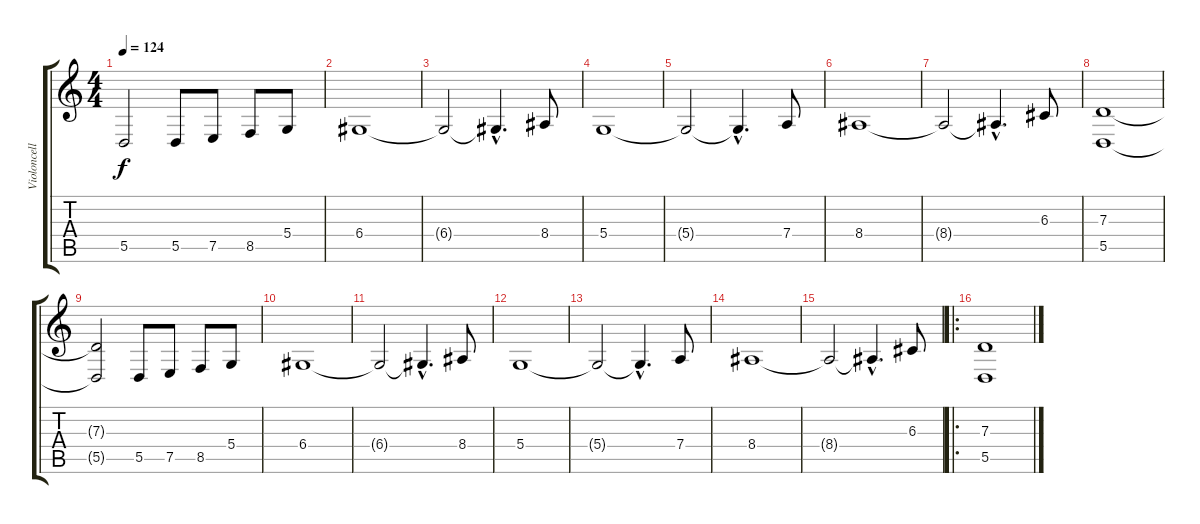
\track ("Violoncelle" "Violoncell") {instrument cello}
\staff {score tabs}
\tuning (E4 B3 G3 D3 A2 E2) {hide}
\ts (4 4)
\tempo 124
\clef g2
\ks c
5.5{t}.2{dy f} 5.5.8 7.5.8 8.5.8 5.4.8 |
6.4.1 |
6.4{t}.2 6.4{hac t}.4{d} 8.4.8 |
5.4.1 |
5.4{t}.2 5.4{hac t}.4{d} 7.4.8 |
8.4.1 |
8.4{t}.2 8.4{hac t}.4{d} 6.3.8 |
(7.3 5.5).1 |
(7.3{t} 5.5{t}).2 5.5.8 7.5.8 8.5.8 5.4.8 |
6.4.1 |
6.4{t}.2 6.4{hac t}.4{d} 8.4.8 |
5.4.1 |
5.4{t}.2 5.4{hac t}.4{d} 7.4.8 |
8.4.1 |
8.4{t}.2 8.4{hac t}.4{d} 6.3.8 |
\ro
(7.3 5.5).1
